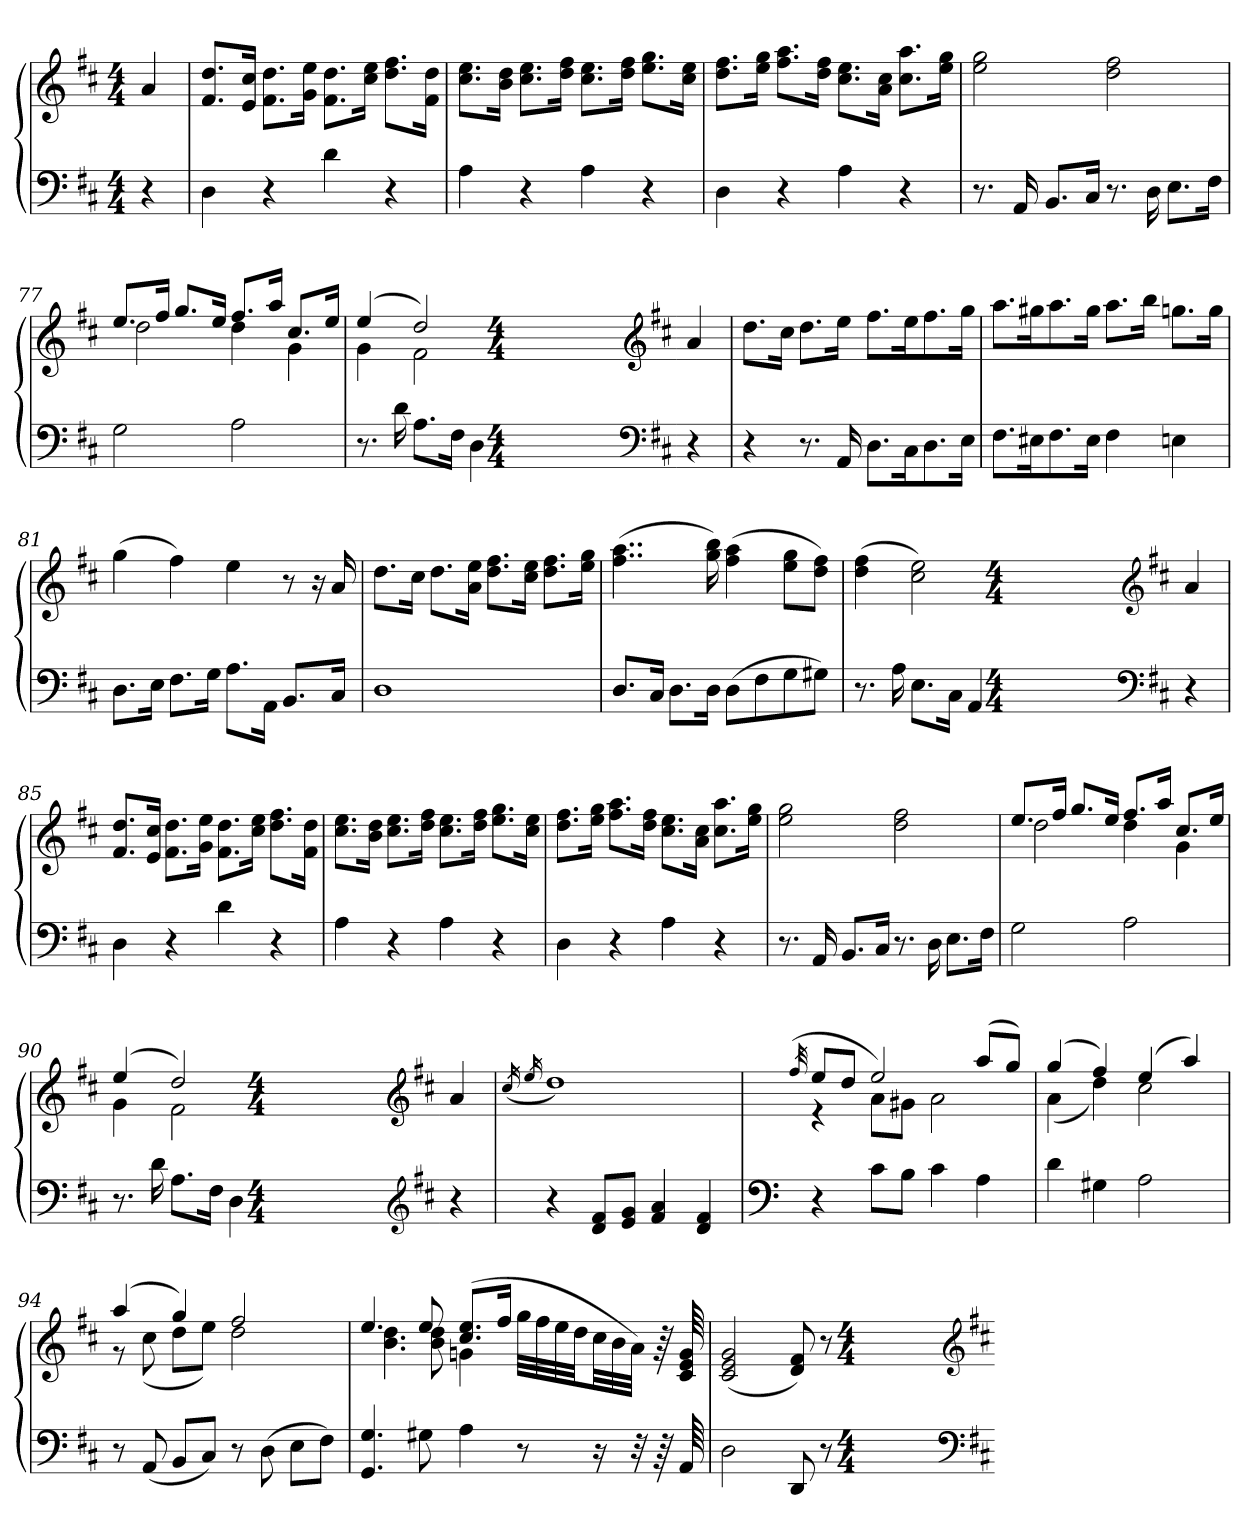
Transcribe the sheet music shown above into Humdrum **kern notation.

**kern	**kern
*part1	*part1
*staff2	*staff1
*clefF4	*clefG2
*k[f#c#]	*k[f#c#]
*M4/4	*M4/4
=	=
4r	4a
=73	=73
4D	8.f# 8.ddL
.	16e 16cc#Jk
4r	8.f# 8.ddL
.	16g 16eeJk
4d	8.f# 8.ddL
.	16cc# 16eeJk
4r	8.dd 8.ff#L
.	16f# 16ddJk
=74	=74
4A	8.cc# 8.eeL
.	16b 16ddJk
4r	8.cc# 8.eeL
.	16dd 16ff#Jk
4A	8.cc# 8.eeL
.	16dd 16ff#Jk
4r	8.ee 8.ggL
.	16cc# 16eeJk
=75	=75
4D	8.dd 8.ff#L
.	16ee 16ggJk
4r	8.ff# 8.aaL
.	16dd 16ff#Jk
4A	8.cc# 8.eeL
.	16a 16cc#Jk
4r	8.cc# 8.aaL
.	16ee 16ggJk
=76	=76
8.r	2ee 2gg
16AA	.
8.BBL	.
16C#Jk	.
8.r	2dd 2ff#
16D	.
8.EL	.
16F#Jk	.
=77	=77
*	*^
2G	8.eeL	2dd
.	16ff#Jk	.
.	8.ggL	.
.	16eeJk	.
2A	8.ff#L	4dd
.	16aaJk	.
.	8.cc#L	4g
.	16eeJk	.
=78	=78	=78
8.r	(4ee	4g
16d	.	.
8.AL	2dd)	2f#
16F#Jk	.	.
4D	.	.
*	*v	*v
*clefF4	*clefG2
*k[f#c#]	*k[f#c#]
*M4/4	*M4/4
=-	=-
4r	4a
=79	=79
4r	8.ddL
.	16cc#Jk
8.r	8.ddL
16AA	16eeJk
8.DL	8.ff#L
16C#K	16eeK
8.D	8.ff#
16EJk	16ggJk
=80	=80
8.F#L	8.aaL
16E#XK	16gg#XK
8.F#	8.aa
16E#Jk	16gg#Jk
4F#	8.aaL
.	16bbJk
4En	8.ggnL
.	16ggJk
=81	=81
8.DL	(4gg
16EJk	.
8.F#L	4ff#)
16GJk	.
8.AL	4ee
16AAJk	.
8.BBL	8r
.	16r
16C#Jk	16a
=82	=82
1D	8.ddL
.	16cc#Jk
.	8.ddL
.	16a 16eeJk
.	8.dd 8.ff#L
.	16cc# 16eeJk
.	8.dd 8.ff#L
.	16ee 16ggJk
=83	=83
8.DL	(4..ff# 4..aa
16C#Jk	.
8.DL	.
16DJk	16gg 16bb)
(8DL	(4ff# 4aa
8F#	.
8G	8ee 8ggL
8G#XJ)	8dd 8ff#J)
=84	=84
8.r	(4dd 4ff#
16A	.
8.EL	2cc# 2ee)
16C#Jk	.
4AA	.
*clefF4	*clefG2
*k[f#c#]	*k[f#c#]
*M4/4	*M4/4
=-	=-
4r	4a
=85	=85
4D	8.f# 8.ddL
.	16e 16cc#Jk
4r	8.f# 8.ddL
.	16g 16eeJk
4d	8.f# 8.ddL
.	16cc# 16eeJk
4r	8.dd 8.ff#L
.	16f# 16ddJk
=86	=86
4A	8.cc# 8.eeL
.	16b 16ddJk
4r	8.cc# 8.eeL
.	16dd 16ff#Jk
4A	8.cc# 8.eeL
.	16dd 16ff#Jk
4r	8.ee 8.ggL
.	16cc# 16eeJk
=87	=87
4D	8.dd 8.ff#L
.	16ee 16ggJk
4r	8.ff# 8.aaL
.	16dd 16ff#Jk
4A	8.cc# 8.eeL
.	16a 16cc#Jk
4r	8.cc# 8.aaL
.	16ee 16ggJk
=88	=88
8.r	2ee 2gg
16AA	.
8.BBL	.
16C#Jk	.
8.r	2dd 2ff#
16D	.
8.EL	.
16F#Jk	.
=89	=89
*	*^
2G	8.eeL	2dd
.	16ff#Jk	.
.	8.ggL	.
.	16eeJk	.
2A	8.ff#L	4dd
.	16aaJk	.
.	8.cc#L	4g
.	16eeJk	.
=90	=90	=90
8.r	(4ee	4g
16d	.	.
8.AL	2dd)	2f#
16F#Jk	.	.
4D	.	.
*	*v	*v
*clefG2	*clefG2
*k[f#c#]	*k[f#c#]
*M4/4	*M4/4
=-	=-
4r	4a
=91	=91
.	(16qcc#
.	16qee
4r	1dd)
8d 8f#L	.
8e 8gJ	.
4f# 4a	.
4d 4f#	.
=92	=92
*clefF4	*
.	(32qff#
*	*^
4r	8eeL	4r
.	8ddJ	.
8c#L	2ee)	8aL
8BJ	.	8g#XJ
4c#	.	2a
4A	(8aaL	.
.	8ggJ)	.
=93	=93	=93
4d	(4gg	(4a
4G#X	4ff#)	4dd)
2A	(4ee	2cc#
.	4aa)	.
=94	=94	=94
8r	(4aa	8r
(8AA	.	(8cc#
8BBL	4gg)	8ddL
8C#J)	.	8eeJ)
8r	2ff#	2dd
(8D	.	.
8EL	.	.
8F#J)	.	.
=95	=95	=95
4.GG 4.G	4.ee	4.b 4.dd
8G#X	8ee	8b 8dd
4A	(8.cc# 8.eeL	4gn
.	16ff#Jk	.
8r	32ggLLL	4ryy
.	32ff#	.
.	32ee	.
.	32ddJJ	.
16r	32cc#LL	.
.	32b	.
32r	32aJJJ)	.
64r	64r	.
64AA	64c# 64e 64g	.
*	*v	*v
=96	=96
2D	(2c# 2e 2g
8DD	8d 8f#)
8r	8r
*clefF4	*clefG2
*k[f#c#]	*k[f#c#]
*M4/4	*M4/4
=-	=-
*-	*-
